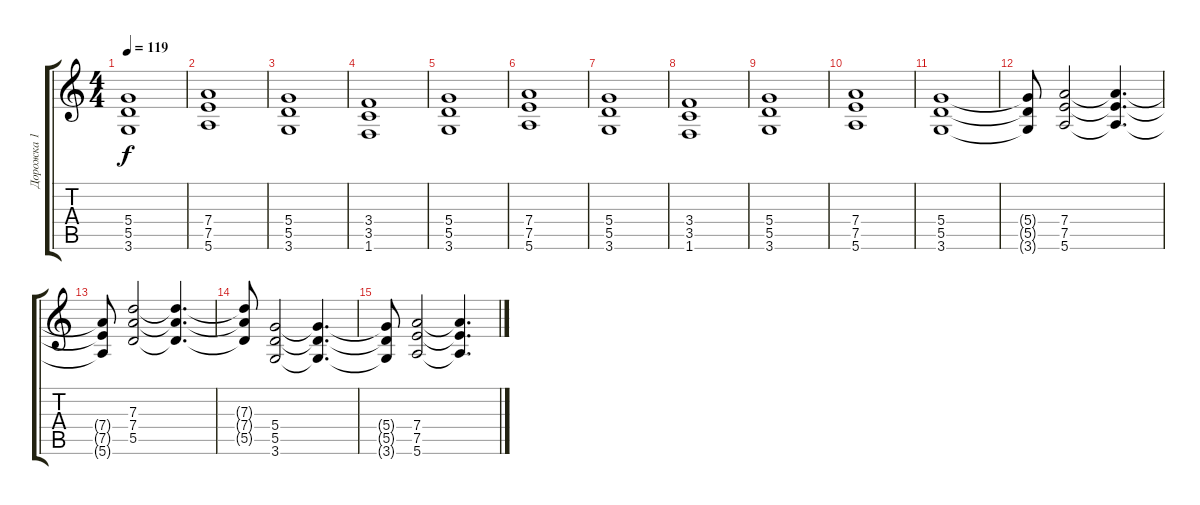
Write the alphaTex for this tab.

\track ("Дорожка 1" "Дорожка 1") {instrument distortionguitar}
\staff {score tabs}
\tuning (E4 B3 G3 D3 A2 E2) {hide}
\ts (4 4)
\tempo 119
\clef g2
\ks c
(5.4 5.5 3.6).1{dy f} |
(7.4 7.5 5.6).1 |
(5.4 5.5 3.6).1 |
(3.4 3.5 1.6).1 |
(5.4 5.5 3.6).1 |
(7.4 7.5 5.6).1 |
(5.4 5.5 3.6).1 |
(3.4 3.5 1.6).1 |
(5.4 5.5 3.6).1 |
(7.4 7.5 5.6).1 |
(5.4 5.5 3.6).1 |
(5.4{t} 5.5{t} 3.6{t}).8 (7.4 7.5 5.6).2 (7.4{t} 7.5{t} 5.6{t}).4{d} |
(7.4{t} 7.5{t} 5.6{t}).8 (7.3 7.4 5.5).2 (7.3{t} 7.4{t} 5.5{t}).4{d} |
(7.3{t} 7.4{t} 5.5{t}).8 (5.4 5.5 3.6).2 (5.4{t} 5.5{t} 3.6{t}).4{d} |
(5.4{t} 5.5{t} 3.6{t}).8 (7.4 7.5 5.6).2 (7.4{t} 7.5{t} 5.6{t}).4{d}
